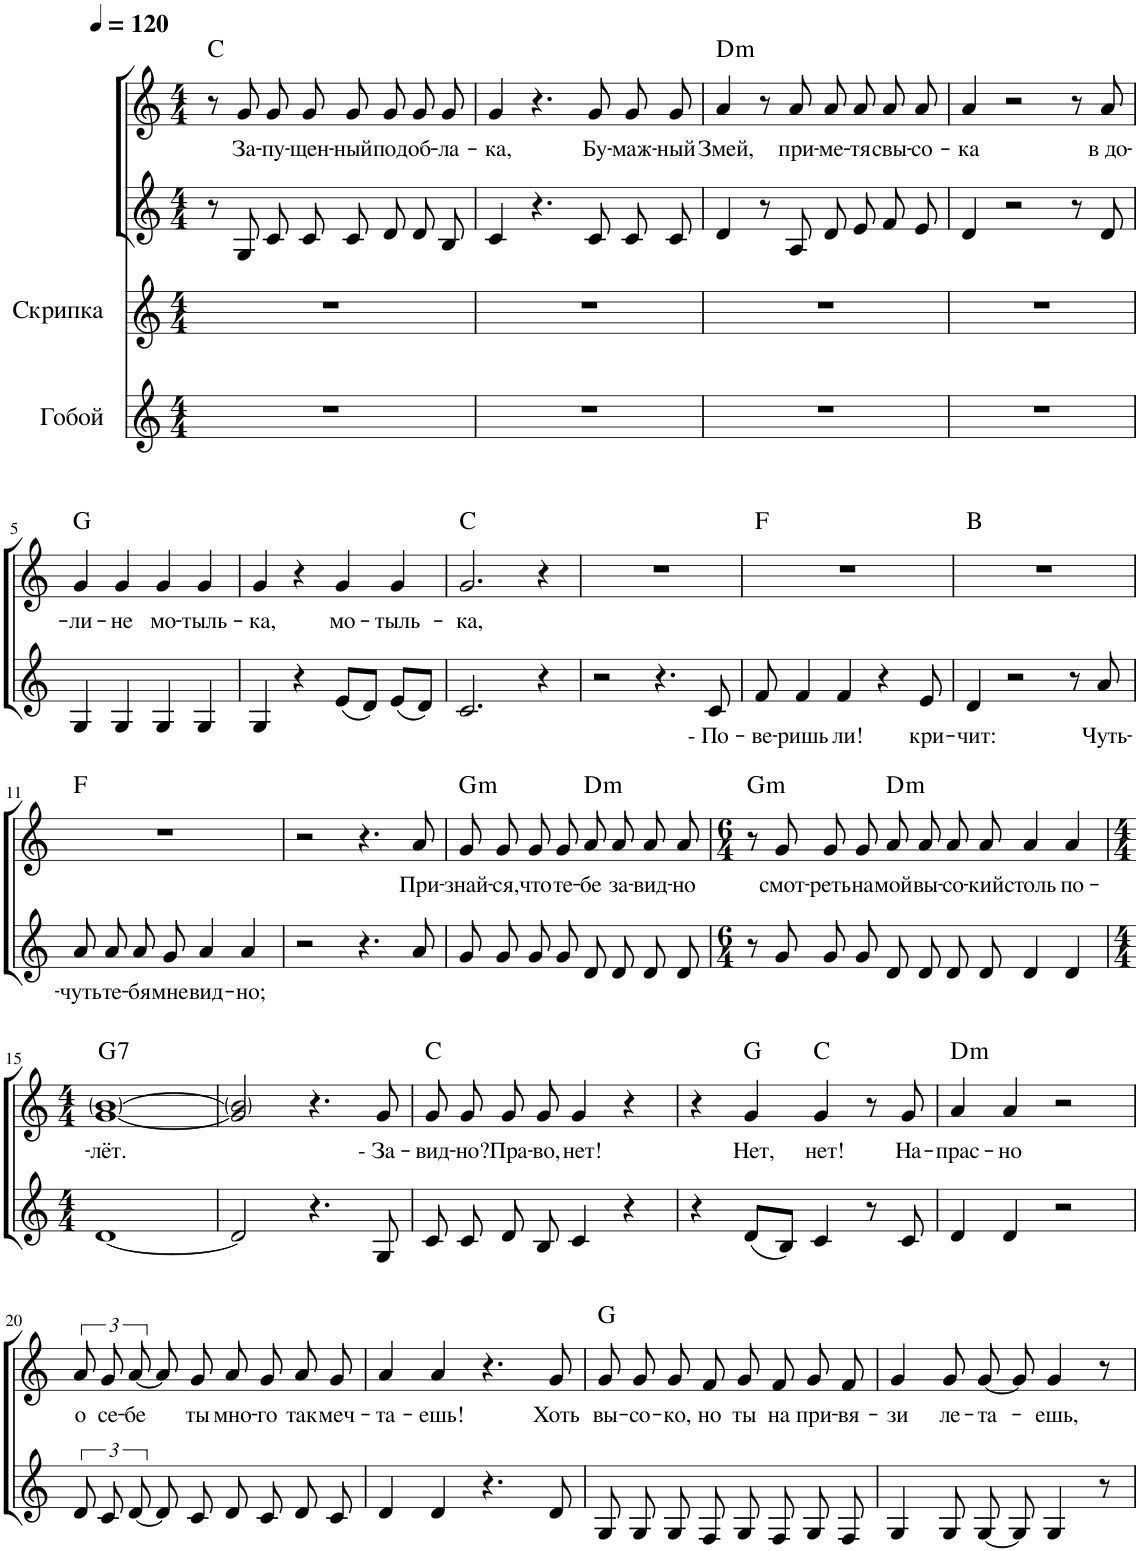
**kern	**kern	**kern	**text	**kern	**text	**harte
*part4	*part3	*part2	*part2	*part1	*part1	*part1
*staff4	*staff3	*staff2	*staff2	*staff1	*staff1	*
*I"Гобой	*I"Скрипка	*I"Голос	*	*I"Голос	*	*
*clefG2	*clefG2	*clefG2	*	*clefG2	*	*
*	*	*Trd4c7	*	*	*	*
*k[]	*k[]	*k[]	*	*k[]	*	*
*M4/4	*M4/4	*M4/4	*	*M4/4	*	*
*MM120	*MM120	*MM120	*	*MM120	*	*
=1	=1	=1	=1	=1	=1	=1
1r	1r	8r	.	8r	.	C:maj
!	!	!	!	!	!LO:LY:b	!
.	.	8G/	.	8g/	За-	.
!	!	!	!	!	!LO:LY:b	!
.	.	8c/	.	8g/L	-пу-	.
!	!	!	!	!	!LO:LY:b	!
.	.	8c/	.	8g/J	-щен-	.
!	!	!	!	!	!LO:LY:b	!
.	.	8c/	.	8g/L	-ный	.
!	!	!	!	!	!LO:LY:b	!
.	.	8d/	.	8g/J	под	.
!	!	!	!	!	!LO:LY:b	!
.	.	8d/	.	8g/L	об-	.
!	!	!	!	!	!LO:LY:b	!
.	.	8B/	.	8g/J	-ла-	.
=2	=2	=2	=2	=2	=2	=2
!	!	!	!	!	!LO:LY:b	!
1r	1r	4c/	.	4g/	-ка,	.
.	.	4.r	.	4.r	.	.
!	!	!	!	!	!LO:LY:b	!
.	.	8c/	.	8g/	Бу-	.
!	!	!	!	!	!LO:LY:b	!
.	.	8c/	.	8g/L	-маж-	.
!	!	!	!	!	!LO:LY:b	!
.	.	8c/	.	8g/J	-ный	.
=3	=3	=3	=3	=3	=3	=3
!	!	!	!	!	!LO:LY:b	!LO:H:kt=m
1r	1r	4d/	.	4a/	Змей,	D:min
.	.	8r	.	8r	.	.
!	!	!	!	!	!LO:LY:b	!
.	.	8A/	.	8a/	при-	.
!	!	!	!	!	!LO:LY:b	!
.	.	8d/	.	8a/L	-ме-	.
!	!	!	!	!	!LO:LY:b	!
.	.	8e/	.	8a/J	-тя	.
!	!	!	!	!	!LO:LY:b	!
.	.	8f/	.	8a/L	свы-	.
!	!	!	!	!	!LO:LY:b	!
.	.	8e/	.	8a/J	-со-	.
=4	=4	=4	=4	=4	=4	=4
!	!	!	!	!	!LO:LY:b	!
1r	1r	4d/	.	4a/	-ка	.
.	.	2r	.	2r	.	.
.	.	8r	.	8r	.	.
!	!	!	!	!	!LO:LY:b	!
.	.	8d/	.	8a/	в до-	.
!!LO:LB:g=z
=5	=5	=5	=5	=5	=5	=5
!	!	!	!	!	!LO:LY:b	!
1r	1r	4G/	.	4g/	-ли-	G:maj
!	!	!	!	!	!LO:LY:b	!
.	.	4G/	.	4g/	-не	.
!	!	!	!	!	!LO:LY:b	!
.	.	4G/	.	4g/	мо-	.
!	!	!	!	!	!LO:LY:b	!
.	.	4G/	.	4g/	-тыль-	.
=6	=6	=6	=6	=6	=6	=6
!	!	!	!	!	!LO:LY:b	!
1r	1r	4G/	.	4g/	-ка,	.
.	.	4r	.	4r	.	.
!	!	!	!	!	!LO:LY:b	!
.	.	(8e/L	.	4g/	мо-	.
.	.	8d/J)	.	.	.	.
!	!	!	!	!	!LO:LY:b	!
.	.	(8e/L	.	4g/	-тыль-	.
.	.	8d/J)	.	.	.	.
=7	=7	=7	=7	=7	=7	=7
!	!	!	!	!	!LO:LY:b	!
1r	1r	2.c/	.	2.g/	-ка,	C:maj
.	.	4r	.	4r	.	.
=8	=8	=8	=8	=8	=8	=8
1r	1r	2r	.	1r	.	.
.	.	4.r	.	.	.	.
!	!	!	!LO:LY:b	!	!	!
.	.	8c/	- По-	.	.	.
=9	=9	=9	=9	=9	=9	=9
!	!	!	!LO:LY:b	!	!	!
1r	1r	8f/	-ве-	1r	.	F:maj
!	!	!	!LO:LY:b	!	!	!
.	.	4f/	-ришь	.	.	.
!	!	!	!LO:LY:b	!	!	!
.	.	4f/	ли!	.	.	.
.	.	4r	.	.	.	.
!	!	!	!LO:LY:b	!	!	!
.	.	8e/	кри-	.	.	.
=10	=10	=10	=10	=10	=10	=10
!	!	!	!LO:LY:b	!	!	!
1r	1r	4d/	-чит:	1r	.	B:maj
.	.	2r	.	.	.	.
.	.	8r	.	.	.	.
!	!	!	!LO:LY:b	!	!	!
.	.	8a/	Чуть-	.	.	.
!!LO:LB:g=z
=11	=11	=11	=11	=11	=11	=11
!	!	!	!LO:LY:b	!	!	!
1r	1r	8a/	-чуть	1r	.	F:maj
!	!	!	!LO:LY:b	!	!	!
.	.	8a/	те-	.	.	.
!	!	!	!LO:LY:b	!	!	!
.	.	8a/	-бя	.	.	.
!	!	!	!LO:LY:b	!	!	!
.	.	8g/	мне	.	.	.
!	!	!	!LO:LY:b	!	!	!
.	.	4a/	вид-	.	.	.
!	!	!	!LO:LY:b	!	!	!
.	.	4a/	-но;	.	.	.
=12	=12	=12	=12	=12	=12	=12
1r	1r	2r	.	2r	.	.
.	.	4.r	.	4.r	.	.
!	!	!	!	!	!LO:LY:b	!
.	.	8a/	.	8a/	При-	.
=13	=13	=13	=13	=13	=13	=13
!	!	!	!	!	!LO:LY:b	!LO:H:kt=m
1r	1r	8g/	.	8g/L	-знай-	G:min
!	!	!	!	!	!LO:LY:b	!
.	.	8g/	.	8g/J	-ся,	.
!	!	!	!	!	!LO:LY:b	!
.	.	8g/	.	8g/L	что	.
!	!	!	!	!	!LO:LY:b	!
.	.	8g/	.	8g/J	те-	.
!	!	!	!	!	!LO:LY:b	!LO:H:kt=m
.	.	8d/	.	8a/L	-бе	D:min
!	!	!	!	!	!LO:LY:b	!
.	.	8d/	.	8a/J	за-	.
!	!	!	!	!	!LO:LY:b	!
.	.	8d/	.	8a/L	-вид-	.
!	!	!	!	!	!LO:LY:b	!
.	.	8d/	.	8a/J	-но	.
=14	=14	=14	=14	=14	=14	=14
*M6/4	*M6/4	*M6/4	*	*M6/4	*	*
!	!	!	!	!	!	!LO:H:kt=m
1.r	1.r	8r	.	8r	.	G:min
!	!	!	!	!	!LO:LY:b	!
.	.	8g/	.	8g/L	смот-	.
!	!	!	!	!	!LO:LY:b	!
.	.	8g/	.	8g/	-реть	.
!	!	!	!	!	!LO:LY:b	!
.	.	8g/	.	8g/J	на	.
!	!	!	!	!	!LO:LY:b	!LO:H:kt=m
.	.	8d/	.	8a/L	мой	D:min
!	!	!	!	!	!LO:LY:b	!
.	.	8d/	.	8a/J	вы-	.
!	!	!	!	!	!LO:LY:b	!
.	.	8d/	.	8a/L	-со-	.
!	!	!	!	!	!LO:LY:b	!
.	.	8d/	.	8a/J	-кий	.
!	!	!	!	!	!LO:LY:b	!
.	.	4d/	.	4a/	столь	.
!	!	!	!	!	!LO:LY:b	!
.	.	4d/	.	4a/	по-	.
!!LO:LB:g=z
=15	=15	=15	=15	=15	=15	=15
*M4/4	*M4/4	*M4/4	*	*M4/4	*	*
!	!	!	!	!	!LO:LY:b	!LO:H:kt=7
1r	1r	[1d	.	[1g [1b	-лёт.	G:7
=16	=16	=16	=16	=16	=16	=16
1r	1r	2d/]	.	2g/] 2b/]	.	.
.	.	4.r	.	4.r	.	.
!	!	!	!	!	!LO:LY:b	!
.	.	8G/	.	8g/	- За-	.
=17	=17	=17	=17	=17	=17	=17
!	!	!	!	!	!LO:LY:b	!
1r	1r	8c/	.	8g/L	-вид-	C:maj
!	!	!	!	!	!LO:LY:b	!
.	.	8c/	.	8g/J	-но?	.
!	!	!	!	!	!LO:LY:b	!
.	.	8d/	.	8g/L	Пра-	.
!	!	!	!	!	!LO:LY:b	!
.	.	8B/	.	8g/J	-во,	.
!	!	!	!	!	!LO:LY:b	!
.	.	4c/	.	4g/	нет!	.
.	.	4r	.	4r	.	.
=18	=18	=18	=18	=18	=18	=18
1r	1r	4r	.	4r	.	.
!	!	!	!	!	!LO:LY:b	!
.	.	(8d/L	.	4g/	Нет,	G:maj
.	.	8B/J)	.	.	.	.
!	!	!	!	!	!LO:LY:b	!
.	.	4c/	.	4g/	нет!	C:maj
.	.	8r	.	8r	.	.
!	!	!	!	!	!LO:LY:b	!
.	.	8c/	.	8g/	На-	.
=19	=19	=19	=19	=19	=19	=19
!	!	!	!	!	!LO:LY:b	!LO:H:kt=m
1r	1r	4d/	.	4a/	-прас-	D:min
!	!	!	!	!	!LO:LY:b	!
.	.	4d/	.	4a/	-но	.
.	.	2r	.	2r	.	.
!!LO:LB:g=z
=20	=20	=20	=20	=20	=20	=20
!	!	!	!	!	!LO:LY:b	!
1r	1r	12d/	.	12a/L	о	.
!	!	!	!	!	!LO:LY:b	!
.	.	12c/	.	12g/	се-	.
!	!	!	!	!	!LO:LY:b	!
.	.	[12d/	.	[12a/J	-бе	.
.	.	8d/]	.	8a/L]	.	.
!	!	!	!	!	!LO:LY:b	!
.	.	8c/	.	8g/J	ты	.
!	!	!	!	!	!LO:LY:b	!
.	.	8d/	.	8a/L	мно-	.
!	!	!	!	!	!LO:LY:b	!
.	.	8c/	.	8g/J	-го	.
!	!	!	!	!	!LO:LY:b	!
.	.	8d/	.	8a/L	так	.
!	!	!	!	!	!LO:LY:b	!
.	.	8c/	.	8g/J	меч-	.
=21	=21	=21	=21	=21	=21	=21
!	!	!	!	!	!LO:LY:b	!
1r	1r	4d/	.	4a/	-та-	.
!	!	!	!	!	!LO:LY:b	!
.	.	4d/	.	4a/	-ешь!	.
.	.	4.r	.	4.r	.	.
!	!	!	!	!	!LO:LY:b	!
.	.	8d/	.	8g/	Хоть	.
=22	=22	=22	=22	=22	=22	=22
!	!	!	!	!	!LO:LY:b	!
1r	1r	8G/	.	8g/L	вы-	G:maj
!	!	!	!	!	!LO:LY:b	!
.	.	8G/	.	8g/J	-со-	.
!	!	!	!	!	!LO:LY:b	!
.	.	8G/	.	8g/L	-ко,	.
!	!	!	!	!	!LO:LY:b	!
.	.	8F/	.	8f/J	но	.
!	!	!	!	!	!LO:LY:b	!
.	.	8G/	.	8g/L	ты	.
!	!	!	!	!	!LO:LY:b	!
.	.	8F/	.	8f/J	на	.
!	!	!	!	!	!LO:LY:b	!
.	.	8G/	.	8g/L	при-	.
!	!	!	!	!	!LO:LY:b	!
.	.	8F/	.	8f/J	-вя-	.
=23	=23	=23	=23	=23	=23	=23
!	!	!	!	!	!LO:LY:b	!
1r	1r	4G/	.	4g/	-зи	.
!	!	!	!	!	!LO:LY:b	!
.	.	8G/	.	8g/L	ле-	.
!	!	!	!	!	!LO:LY:b	!
.	.	[8G/	.	[8g/J	-та-	.
.	.	8G/]	.	8g/]	.	.
!	!	!	!	!	!LO:LY:b	!
.	.	4G/	.	4g/	-ешь,	.
.	.	8r	.	8r	.	.
=	=	=	=	=	=	=
*-	*-	*-	*-	*-	*-	*-
